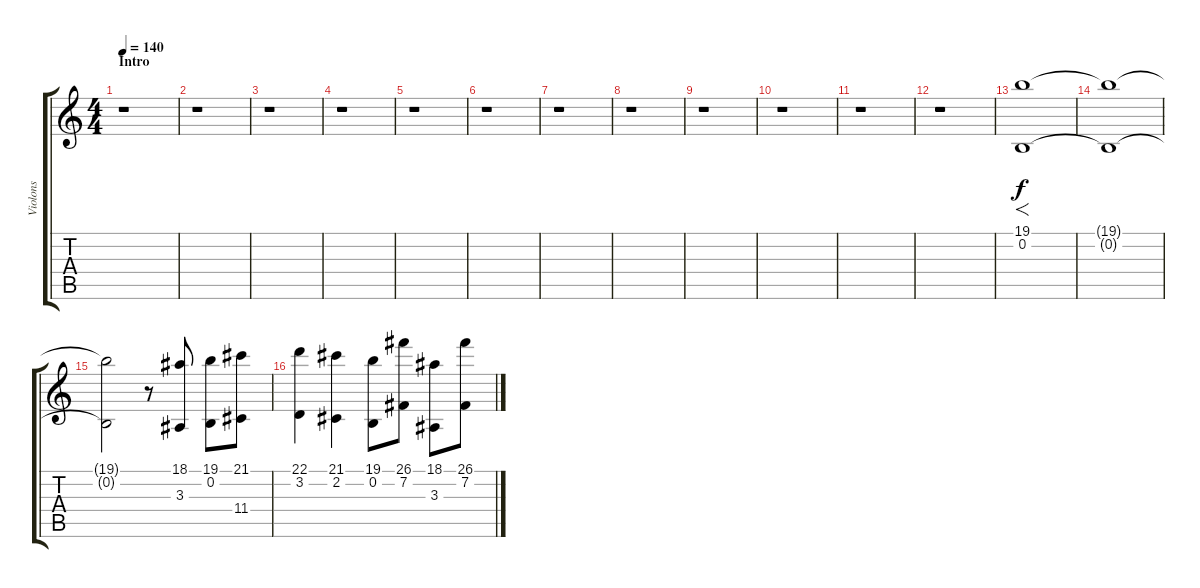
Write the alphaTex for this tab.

\track ("Violons" "Violons") {instrument stringensemble1}
\staff {score tabs}
\tuning (E4 B3 G3 D3 A2 E2) {hide}
\ts (4 4)
\section ("" "Intro")
\tempo 140
\clef g2
\ks c
r.1{dy f instrument stringensemble1} |
r.1 |
r.1 |
r.1 |
r.1 |
r.1 |
r.1 |
r.1 |
r.1 |
r.1 |
r.1 |
r.1 |
(19.1 0.2).1{f} |
(19.1{t} 0.2{t}).1 |
(19.1{t} 0.2{t}).2 r.8 (18.1 3.3).8 (19.1 0.2).8 (21.1 11.4).8 |
(22.1 3.2).4 (21.1 2.2).4 (19.1 0.2).8 (26.1 7.2).8 (18.1 3.3).8 (26.1 7.2).8
